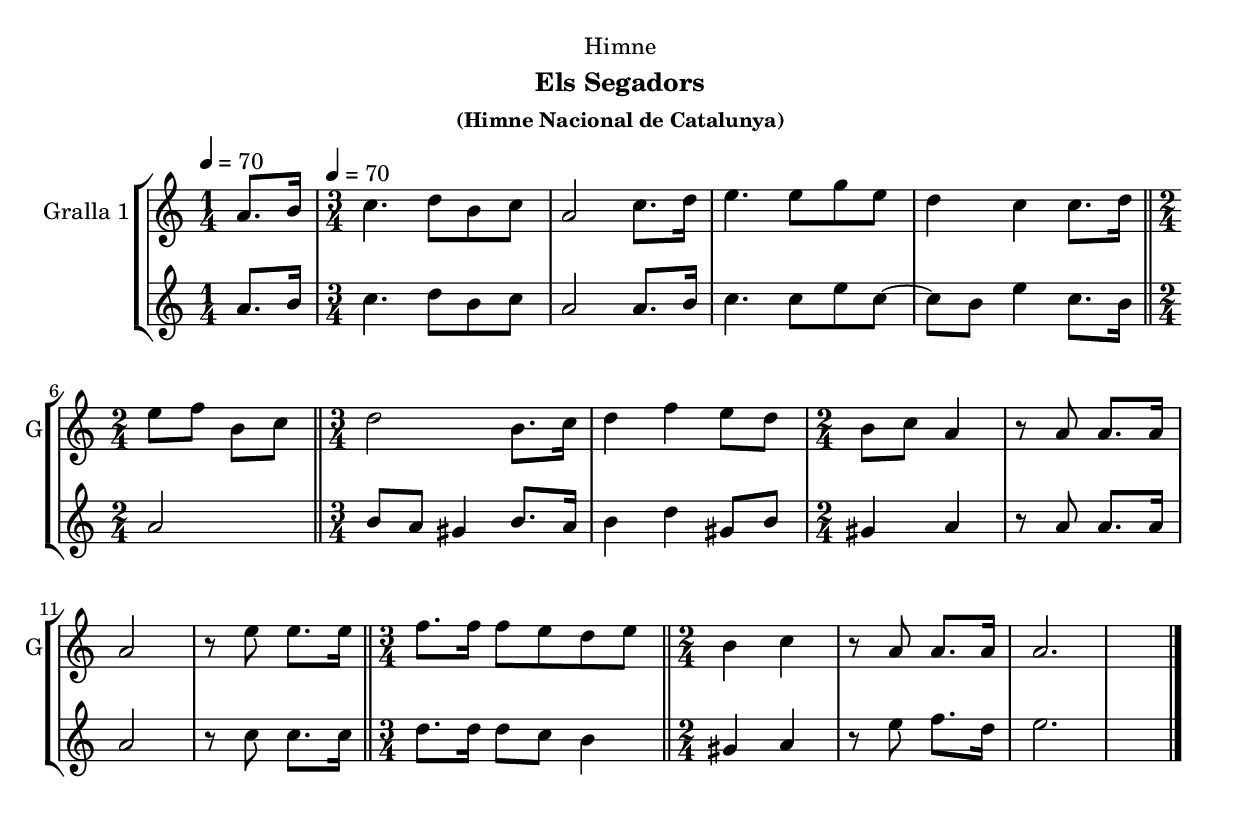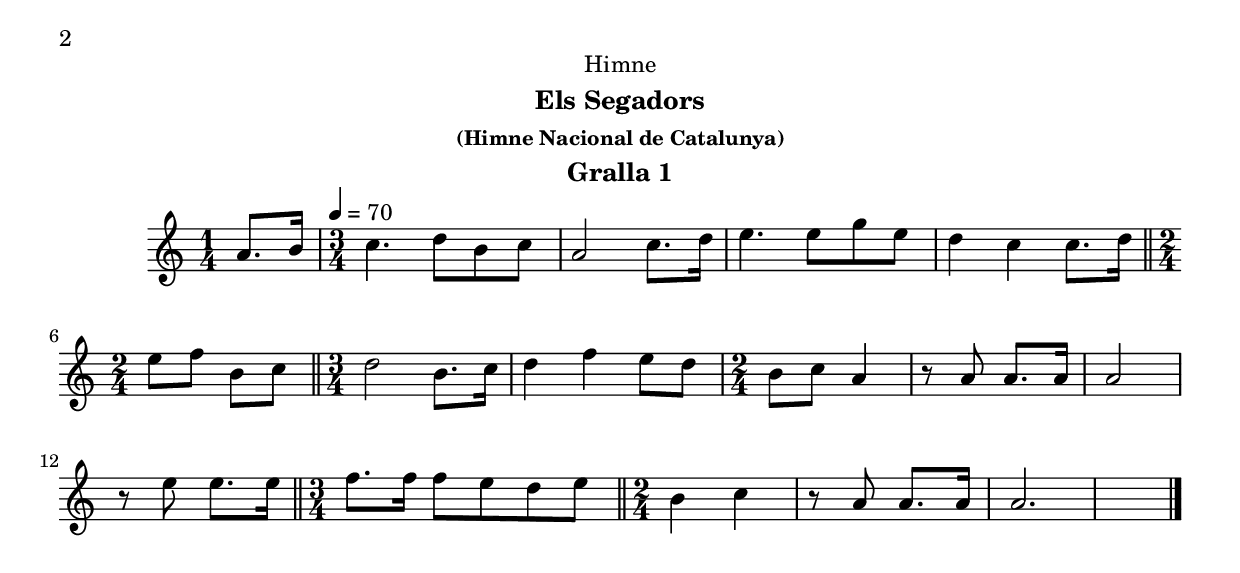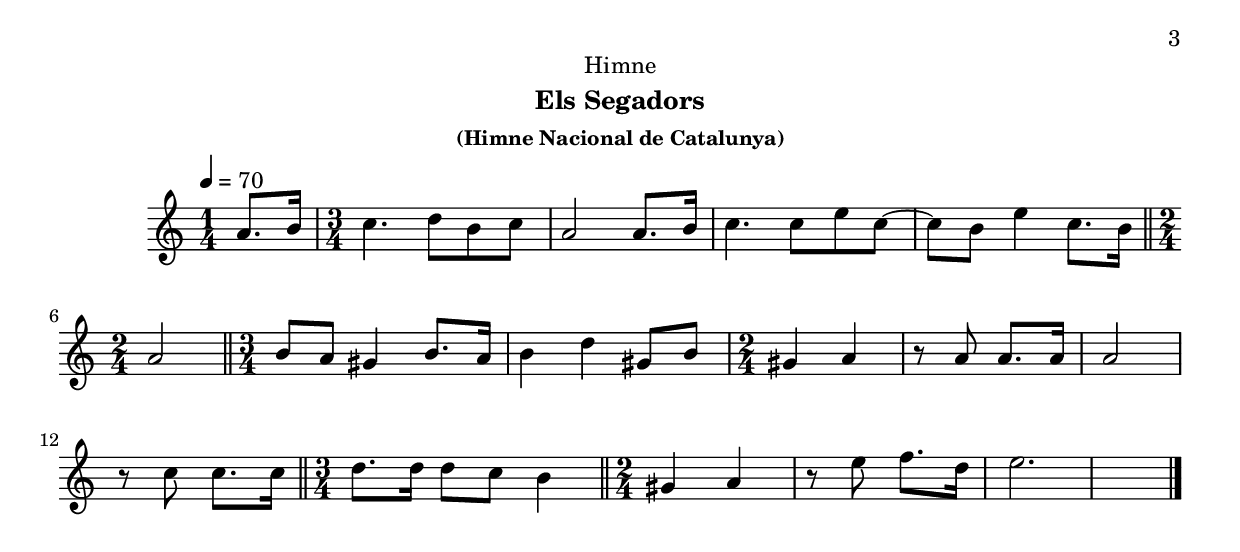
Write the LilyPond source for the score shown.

\version "2.16.2"

\header {
  dedication="Himne"
  title=""
  subtitle="Els Segadors"
  subsubtitle="(Himne Nacional de Catalunya)"
  poet=""
  meter=""
  piece=""
  composer=""
  arranger=""
  opus=""
  instrument=""
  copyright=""
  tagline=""
}

liniaroAa =
\relative a'
{
  \clef treble
  \key c \major
  \time 1/4
  a8. b16 \tempo 4 = 70  |
  \time 3/4   c4. d8 b c  |
  a2 c8. d16  |
  e4. e8 g e  |
  %05
  d4 c c8. d16  \bar "||"
  \time 2/4   e8 f b, c  \bar "||"
  \time 3/4   d2 b8. c16  |
  d4 f e8 d  |
  \time 2/4   b8 c a4  |
  %10
  r8 a a8. a16  |
  a2  |
  r8 e' e8. e16  \bar "||"
  \time 3/4   f8. f16 f8 e d e  \bar "||"
  \time 2/4   b4 c  |
  %15
  r8 a a8. a16  |
  a2.  \bar "|." % troigo!
}

liniaroAb =
\relative a'
{
  \tempo 4 = 70
  \clef treble
  \key c \major
  \time 1/4
  a8. b16  |
  \time 3/4   c4. d8 b c  |
  a2 a8. b16  |
  c4. c8 e c ~  |
  %05
  c8 b e4 c8. b16  \bar "||"
  \time 2/4   a2  \bar "||"
  \time 3/4   b8 a gis4 b8. a16  |
  b4 d gis,8 b  |
  \time 2/4   gis4 a  |
  %10
  r8 a a8. a16  |
  a2  |
  r8 c c8. c16  \bar "||"
  \time 3/4   d8. d16 d8 c b4  \bar "||"
  \time 2/4   gis4 a  |
  %15
  r8 e' f8. d16  |
  e2.  \bar "|." % troigo!
}

\bookpart {
  \score {
    \new StaffGroup {
      \override Score.RehearsalMark #'self-alignment-X = #LEFT
      <<
        \new Staff \with {instrumentName = #"Gralla 1" shortInstrumentName = #"G"} \liniaroAa
        \new Staff \with {instrumentName = #"" shortInstrumentName = #" "} \liniaroAb
      >>
    }
    \layout {}
  }
  \score { \unfoldRepeats
    \new StaffGroup {
      \override Score.RehearsalMark #'self-alignment-X = #LEFT
      <<
        \new Staff \with {instrumentName = #"Gralla 1" shortInstrumentName = #"G"} \liniaroAa
        \new Staff \with {instrumentName = #"" shortInstrumentName = #" "} \liniaroAb
      >>
    }
    \midi {
      \set Staff.midiInstrument = "oboe"
      \set DrumStaff.midiInstrument = "drums"
    }
  }
}

\bookpart {
  \header {instrument="Gralla 1"}
  \score {
    \new StaffGroup {
      \override Score.RehearsalMark #'self-alignment-X = #LEFT
      <<
        \new Staff \liniaroAa
      >>
    }
    \layout {}
  }
  \score { \unfoldRepeats
    \new StaffGroup {
      \override Score.RehearsalMark #'self-alignment-X = #LEFT
      <<
        \new Staff \liniaroAa
      >>
    }
    \midi {
      \set Staff.midiInstrument = "oboe"
      \set DrumStaff.midiInstrument = "drums"
    }
  }
}

\bookpart {
  \header {instrument=""}
  \score {
    \new StaffGroup {
      \override Score.RehearsalMark #'self-alignment-X = #LEFT
      <<
        \new Staff \liniaroAb
      >>
    }
    \layout {}
  }
  \score { \unfoldRepeats
    \new StaffGroup {
      \override Score.RehearsalMark #'self-alignment-X = #LEFT
      <<
        \new Staff \liniaroAb
      >>
    }
    \midi {
      \set Staff.midiInstrument = "oboe"
      \set DrumStaff.midiInstrument = "drums"
    }
  }
}

